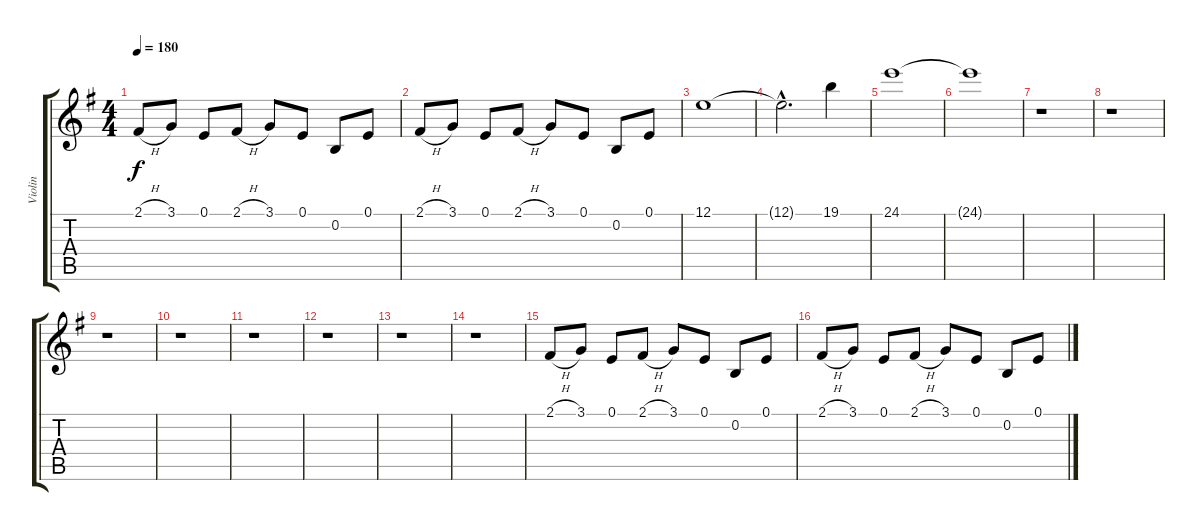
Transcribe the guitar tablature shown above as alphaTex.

\track ("Violin" "Violin") {instrument violin}
\staff {score tabs}
\tuning (E4 B3 G3 D3 A2 E2) {hide}
\ts (4 4)
\tempo 180
\clef g2
\ks g
2.1{h}.8{dy f} 3.1.8 0.1.8 2.1{h}.8 3.1.8 0.1.8 0.2.8 0.1.8 |
2.1{h}.8 3.1.8 0.1.8 2.1{h}.8 3.1.8 0.1.8 0.2.8 0.1.8 |
12.1.1 |
12.1{hac t}.2{d} 19.1.4 |
24.1.1 |
24.1{t}.1 |
r.1 |
r.1 |
r.1 |
r.1 |
r.1 |
r.1 |
r.1 |
r.1 |
2.1{h}.8 3.1.8 0.1.8 2.1{h}.8 3.1.8 0.1.8 0.2.8 0.1.8 |
2.1{h}.8 3.1.8 0.1.8 2.1{h}.8 3.1.8 0.1.8 0.2.8 0.1.8
